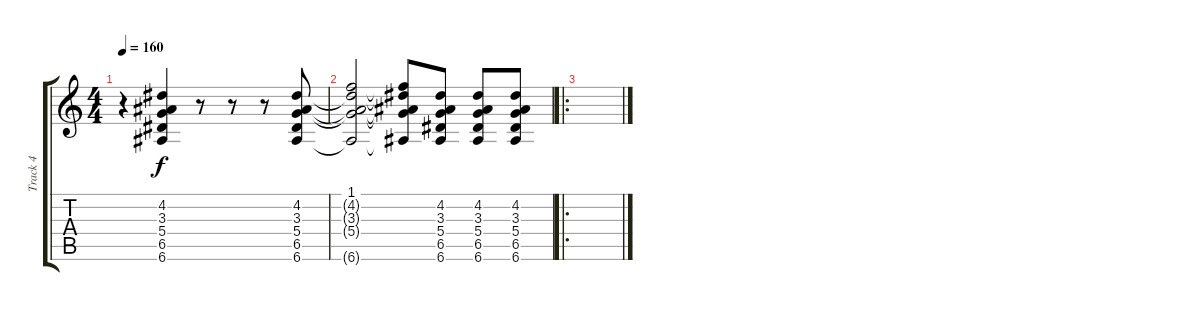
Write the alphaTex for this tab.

\track ("Track 4" "Track 4") {instrument overdrivenguitar}
\staff {score tabs}
\tuning (E4 B3 G3 D3 A2 E2) {hide}
\ts (4 4)
\tempo 160
\clef g2
\ks c
r.4{dy f} (4.2 3.3 5.4 6.5 6.6).4 r.8 r.8 r.8 (4.2 3.3 5.4 6.5 6.6).8 |
(1.1{t} 4.2{t} 3.3{t} 5.4{t} 6.6{t}).2 (1.1{t} 4.2{t} 3.3{t} 5.4{t} 6.6{t}).8 (4.2 3.3 5.4 6.5 6.6).8 (4.2 3.3 5.4 6.5 6.6).8 (4.2 3.3 5.4 6.5 6.6).8 |
\ro
